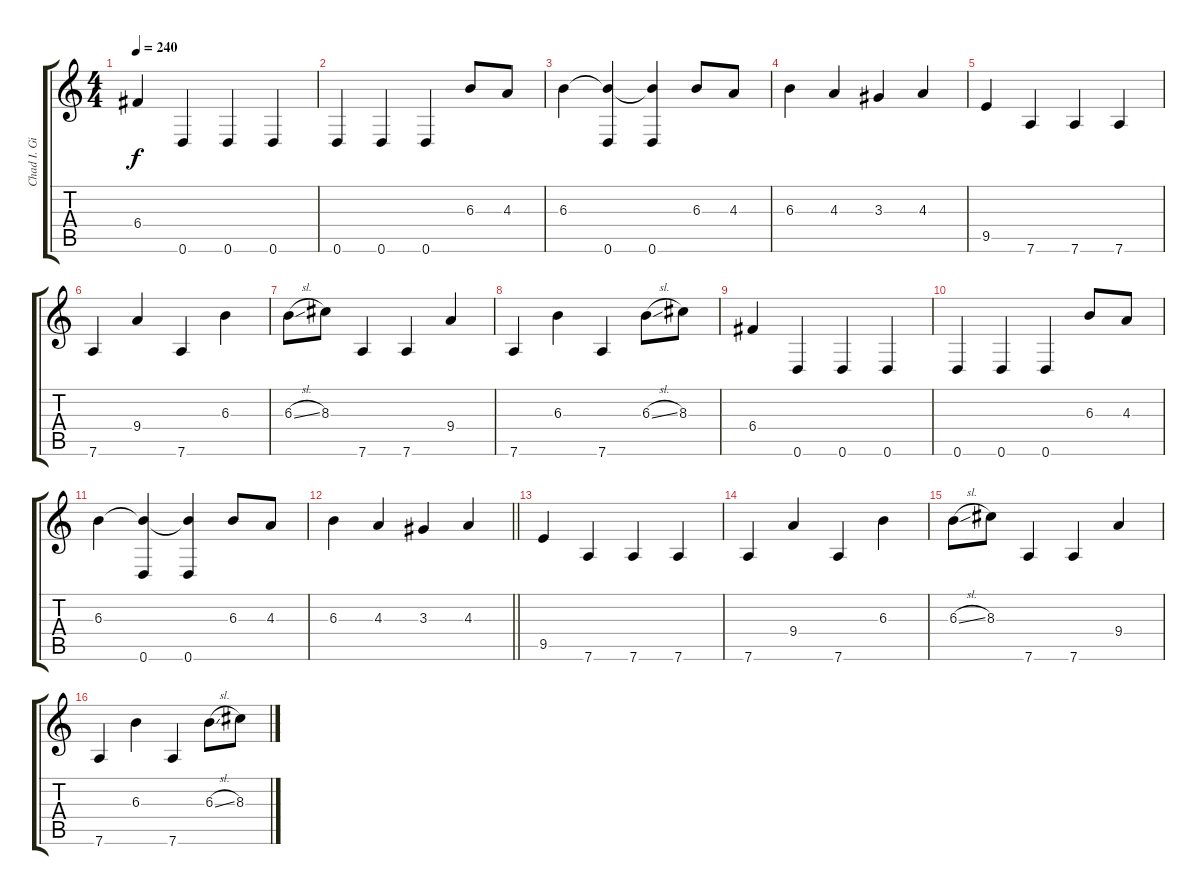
\track ("Chad I. Ginsburg" "Chad I. Gi") {instrument distortionguitar}
\staff {score tabs}
\tuning (D4 A3 F3 C3 G2 D2) {hide}
\ts (4 4)
\tempo 240
\clef g2
\ks c
6.4.4{dy f} 0.6.4 0.6.4 0.6.4 |
0.6.4 0.6.4 0.6.4 6.3.8 4.3.8 |
6.3.4 (6.3{t} 0.6).4 (6.3{t} 0.6).4 6.3.8 4.3.8 |
6.3.4 4.3.4 3.3.4 4.3.4 |
9.5.4 7.6.4 7.6.4 7.6.4 |
7.6.4 9.4.4 7.6.4 6.3.4 |
6.3{sl}.8 8.3.8 7.6.4 7.6.4 9.4.4 |
7.6.4 6.3.4 7.6.4 6.3{sl}.8 8.3.8 |
6.4.4 0.6.4 0.6.4 0.6.4 |
0.6.4 0.6.4 0.6.4 6.3.8 4.3.8 |
6.3.4 (6.3{t} 0.6).4 (6.3{t} 0.6).4 6.3.8 4.3.8 |
\barLineRight lightlight
6.3.4 4.3.4 3.3.4 4.3.4 |
\section ("" "")
9.5.4 7.6.4 7.6.4 7.6.4 |
7.6.4 9.4.4 7.6.4 6.3.4 |
6.3{sl}.8 8.3.8 7.6.4 7.6.4 9.4.4 |
7.6.4 6.3.4 7.6.4 6.3{sl}.8 8.3.8
